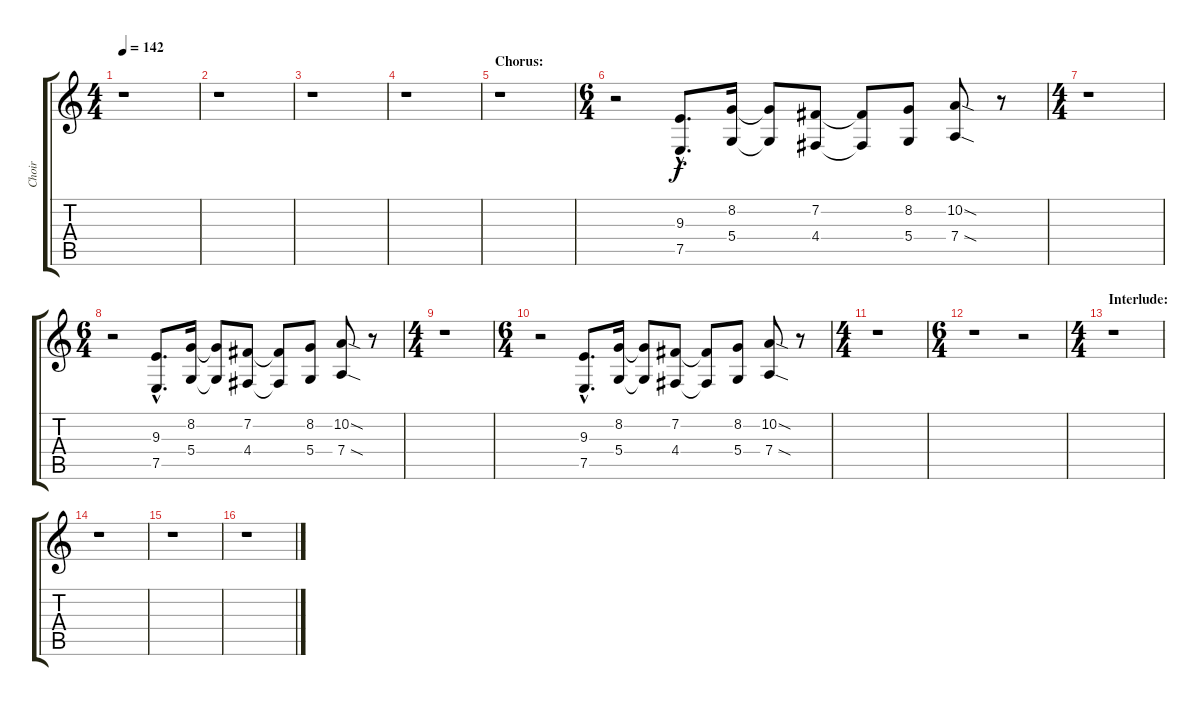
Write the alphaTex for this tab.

\track ("Choir" "Choir") {instrument choiraahs}
\staff {score tabs}
\tuning (E4 B3 G3 D3 A2 E2) {hide}
\ts (4 4)
\tempo 142
\clef g2
\ks c
r.1{dy f} |
r.1 |
r.1 |
r.1 |
\section ("" "Chorus:")
r.1 |
\ts (6 4)
r.2 (9.3{hac} 7.5{hac}).8{d} (8.2 5.4).16 (8.2{t} 5.4{t}).8 (7.2 4.4).8 (7.2{t} 4.4{t}).8 (8.2 5.4).8 (10.2{sod} 7.4{sod}).8 r.8 |
\ts (4 4)
r.1 |
\ts (6 4)
r.2 (9.3{hac} 7.5{hac}).8{d} (8.2 5.4).16 (8.2{t} 5.4{t}).8 (7.2 4.4).8 (7.2{t} 4.4{t}).8 (8.2 5.4).8 (10.2{sod} 7.4{sod}).8 r.8 |
\ts (4 4)
r.1 |
\ts (6 4)
r.2 (9.3{hac} 7.5{hac}).8{d} (8.2 5.4).16 (8.2{t} 5.4{t}).8 (7.2 4.4).8 (7.2{t} 4.4{t}).8 (8.2 5.4).8 (10.2{sod} 7.4{sod}).8 r.8 |
\ts (4 4)
r.1 |
\ts (6 4)
r.1 r.2 |
\ts (4 4)
\section ("" "Interlude:")
r.1 |
r.1 |
r.1 |
r.1
